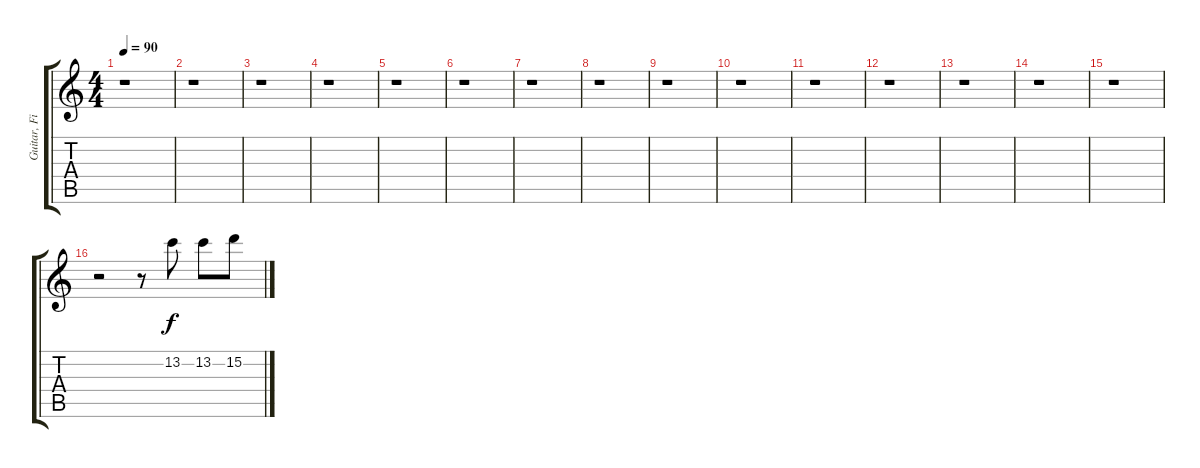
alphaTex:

\track ("Guitar, Fills" "Guitar, Fi") {instrument electricguitarjazz}
\staff {score tabs}
\tuning (E4 B3 G3 D3 A2 E2) {hide}
\ts (4 4)
\tempo 90
\clef g2
\ks c
r.1{dy f} |
r.1 |
r.1 |
r.1 |
r.1 |
r.1 |
r.1 |
r.1 |
r.1 |
r.1 |
r.1 |
r.1 |
r.1 |
r.1 |
r.1 |
r.2 r.8 13.2.8 13.2.8 15.2.8
